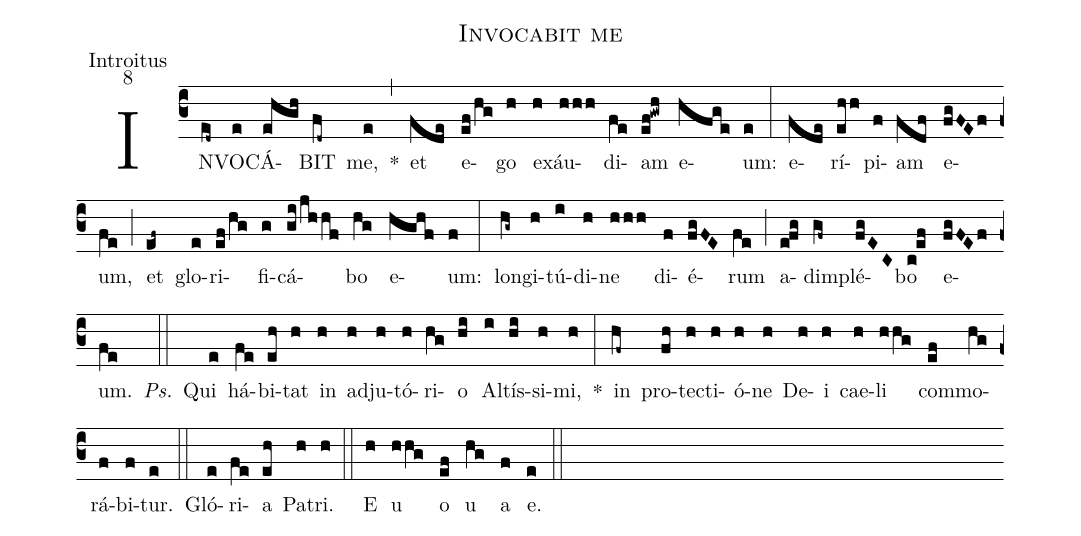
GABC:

name:Invocabit me;
office-part:Introitus;
mode:8;
%%
(c3) IN(ed~)VO(e)CÁ(ehgh)BIT(fd~) me,(e) *(,) et(fde) e(ef/hg)go(h) ex(h)áu(hhh)di(fe)am(ef!gwh) e(hfge)um:(e) (:) e(fde)rí(ehh)pi(f)am(fdf) e(fgFEf)um,(fe) (;) et(ef~) glo(e)ri(ef/hg)fi(g)cá(gi/jhhf)bo(hg) e(hghf)um:(f) (:) lon(hg~)gi(h)tú(i)di(h)ne(hhh) di(f)é(fgFE)rum(fe) (;) a(e!fg)dim(gf~)plé(fgEC)bo(c!ef) e(fgFEf)um.(fe) <i>Ps.</i>(::) Qui(e) há(fe)bi(eh)tat(h) in(h) ad(h)ju(h)tó(h)ri(hg)o(hi) Al(i)tís(hi)si(h)mi,(h) *(:) in(hf~) pro(fh)tec(h)ti(h)ó(h)ne(h) De(h)i(h) cae(h)li(hhg) com(ef)mo(hg)rá(f)bi(f)tur.(e) (::) Gló(e)ri(fe)a(eh) Pa(h)tri.(h) (::) E(h) u(hhg) o(ef) u(hg) a(f) e.(e) (::)
